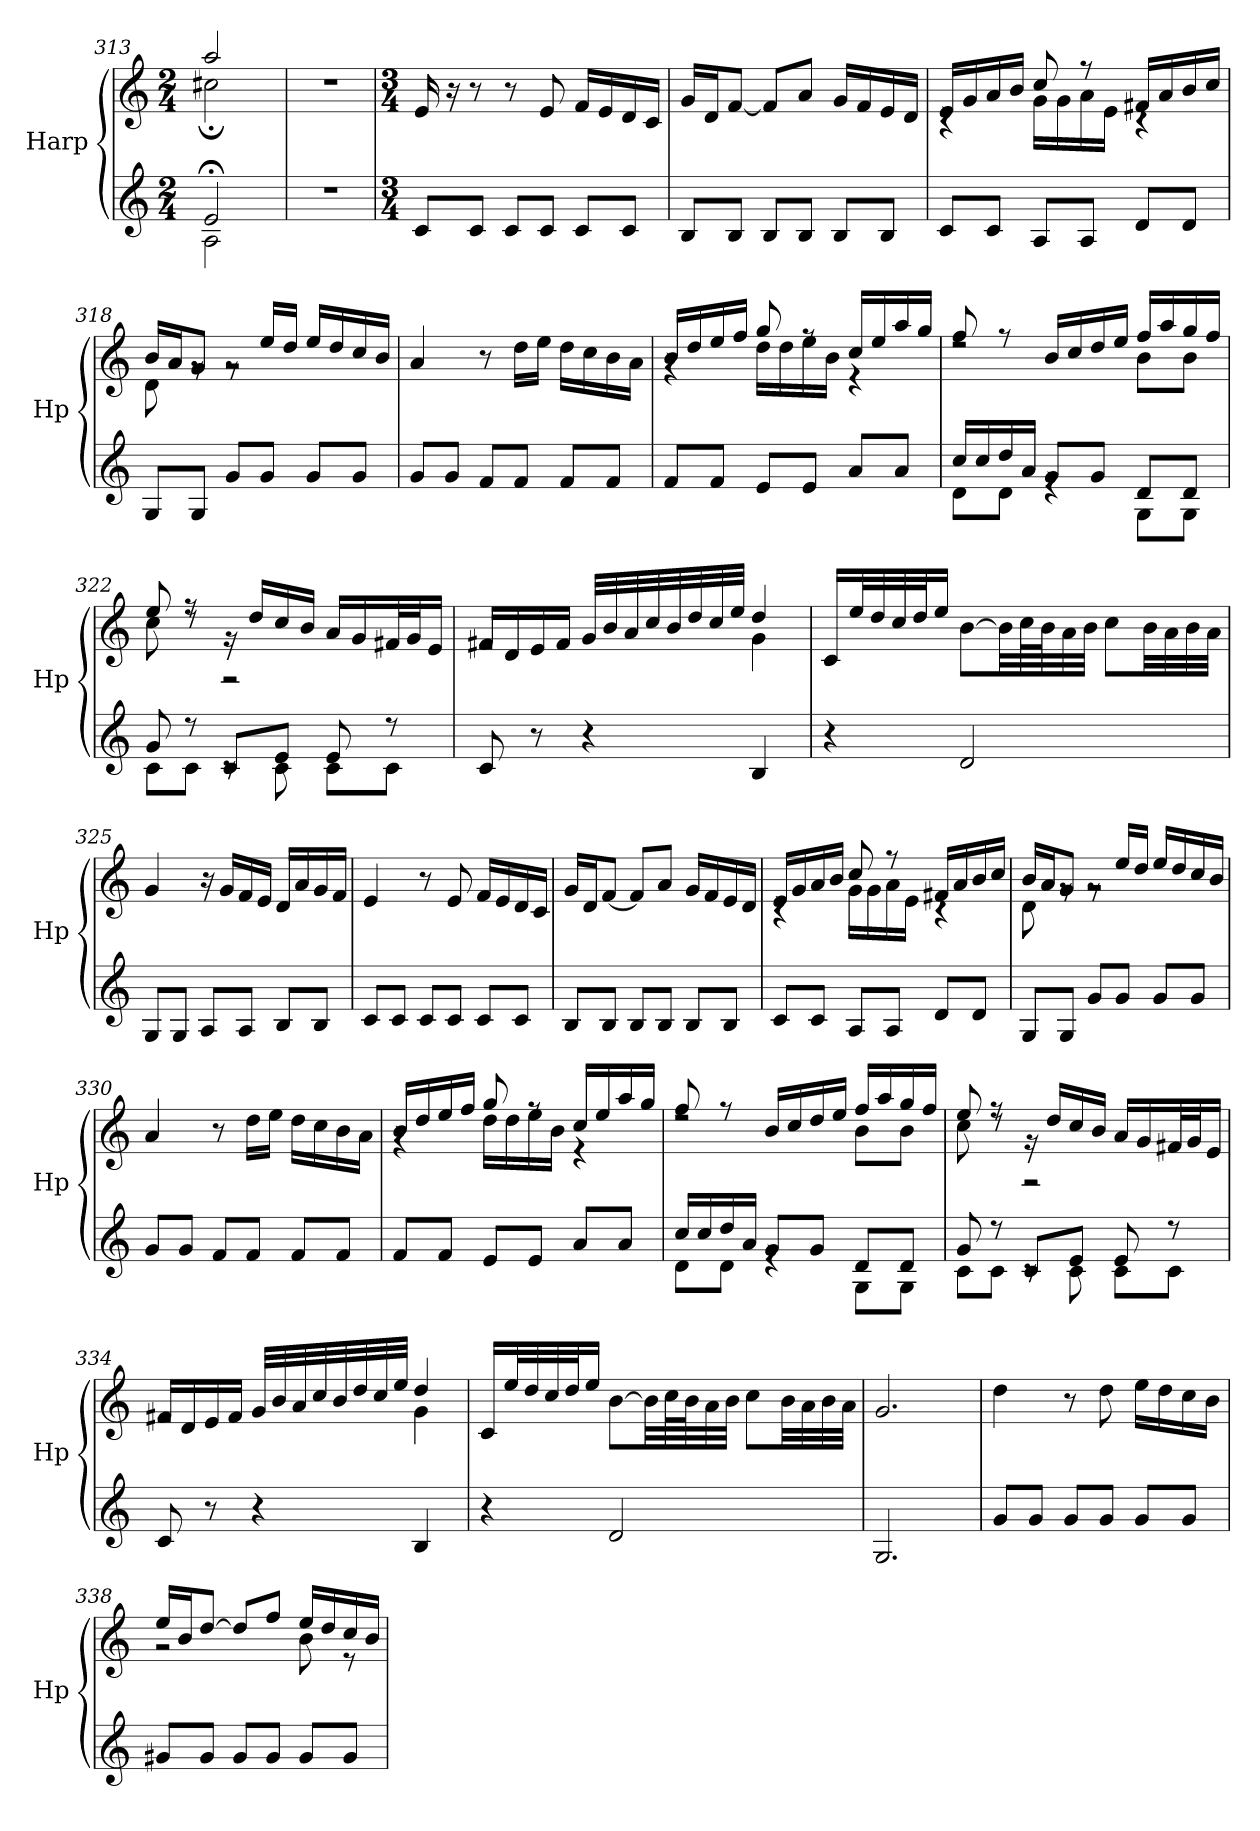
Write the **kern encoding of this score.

**kern	**kern
*part1	*part1
*staff2	*staff1
*I"Harp	*
*I'Hp	*
*clefG2	*clefG2
*k[]	*k[]
*M2/4	*M2/4
=313	=313
*^	*^
2e;</	2A\	2aa/	2cc#X;\
*v	*v	*	*
*	*v	*v
!!LO:PB:g=z
=314	=314
2r	2r
!!LO:PB:g=z
=315	=315
*M3/4	*M3/4
8c/L	16e/
.	16r
8c/J	8r
8c/L	8r
8c/J	8e/
8c/L	16f/LL
.	16e/
8c/J	16d/
.	16c/JJ
=316	=316
8B/L	16g/LL
.	16d/J
8B/J	[8f/J
8B/L	8f/L]
8B/J	8a/J
8B/L	16g/LL
.	16f/
8B/J	16e/
.	16d/JJ
=317	=317
*	*^
8c/L	16e/LL	4rc
.	16g/	.
8c/J	16a/	.
.	16b/JJ	.
8A/L	8cc/	16g\LL
.	.	16g\
8A/J	8r	16a\
.	.	16e\JJ
8d/L	16f#X/LL	4rc
.	16a/	.
8d/J	16b/	.
.	16cc/JJ	.
=318	=318	=318
8G/L	16b/LL	8d\
.	16a/J	.
8G/J	8g/J	8rg
8g/L	8rg	2rg
8g/J	16ee/LL	.
.	16dd/JJ	.
8g/L	16ee/LL	.
.	16dd/	.
8g/J	16cc/	.
.	16b/JJ	.
*	*v	*v
!!LO:LB:g=z
=319	=319
8g/L	4a/
8g/J	.
8f/L	8r
8f/J	16dd\LL
.	16ee\JJ
8f/L	16dd\LL
.	16cc\
8f/J	16b\
.	16a\JJ
=320	=320
*	*^
8f/L	16b/LL	4rg
.	16dd/	.
8f/J	16ee/	.
.	16ff/JJ	.
8e/L	8gg/	16dd\LL
.	.	16dd\
8e/J	8rff	16ee\
.	.	16b\JJ
8a/L	16cc/LL	4r
.	16ee/	.
8a/J	16aa/	.
.	16gg/JJ	.
=321	=321	=321
*^	*	*
16cc/LL	8d\L	8ff/	2rdd
16cc/	.	.	.
16dd/	8d\J	8r	.
16a/JJ	.	.	.
8g/L	4re	16b/LL	.
.	.	16cc/	.
8g/J	.	16dd/	.
.	.	16ee/JJ	.
8d/L	8G\L	16ff/LL	8b\L
.	.	16aa/	.
8d/J	8G\J	16gg/	8b\J
.	.	16ff/JJ	.
=322	=322	=322	=322
8g/	8c\L	8ee/	8cc\
8r	8c\J	8r	8rdd
8c/L	8rc	16rg	2r
.	.	16dd/LL	.
8e/J	8c\	16cc/	.
.	.	16b/JJ	.
8e/	8c\L	16a/LL	.
.	.	16g/	.
8r	8c\J	32f#X/L	.
.	.	32g/J	.
.	.	16e/JJ	.
*v	*v	*	*
!!LO:LB:g=z	!!
=323	=323	=323
8c/	16f#X/LL	2re
.	16d/	.
8r	16e/	.
.	16f#/JJ	.
4r	32g/LLL	.
.	32b/	.
.	32a/	.
.	32cc/	.
.	32b/	.
.	32dd/	.
.	32cc/	.
.	32ee/JJJ	.
4B/	4dd/	4g\
*	*v	*v
=324	=324
4r	16c/LL
.	32ee/L
.	32dd/
.	32cc/
.	32dd/J
.	16ee/JJ
2d/	[8b\L
.	32b\LL]
.	64cc\L
.	64b\J
.	32a\
.	32b\JJJ
.	8cc\L
.	32b\LL
.	32a\
.	32b\
.	32a\JJJ
=325	=325
8G/L	4g/
8G/J	.
8A/L	16r
.	16g/LL
8A/J	16f/
.	16e/JJ
8B/L	16d/LL
.	16a/
8B/J	16g/
.	16f/JJ
!!LO:LB:g=z
=326	=326
8c/L	4e/
8c/J	.
8c/L	8r
8c/J	8e/
8c/L	16f/LL
.	16e/
8c/J	16d/
.	16c/JJ
=327	=327
8B/L	16g/LL
.	16d/J
8B/J	[8f/J
8B/L	8f/L]
8B/J	8a/J
8B/L	16g/LL
.	16f/
8B/J	16e/
.	16d/JJ
=328	=328
*	*^
8c/L	16e/LL	4rc
.	16g/	.
8c/J	16a/	.
.	16b/JJ	.
8A/L	8cc/	16g\LL
.	.	16g\
8A/J	8r	16a\
.	.	16e\JJ
8d/L	16f#X/LL	4rc
.	16a/	.
8d/J	16b/	.
.	16cc/JJ	.
=329	=329	=329
8G/L	16b/LL	8d\
.	16a/J	.
8G/J	8g/J	8rg
8g/L	8rg	2rg
8g/J	16ee/LL	.
.	16dd/JJ	.
8g/L	16ee/LL	.
.	16dd/	.
8g/J	16cc/	.
.	16b/JJ	.
*	*v	*v
!!LO:LB:g=z
=330	=330
8g/L	4a/
8g/J	.
8f/L	8r
8f/J	16dd\LL
.	16ee\JJ
8f/L	16dd\LL
.	16cc\
8f/J	16b\
.	16a\JJ
=331	=331
*	*^
8f/L	16b/LL	4rg
.	16dd/	.
8f/J	16ee/	.
.	16ff/JJ	.
8e/L	8gg/	16dd\LL
.	.	16dd\
8e/J	8rff	16ee\
.	.	16b\JJ
8a/L	16cc/LL	4r
.	16ee/	.
8a/J	16aa/	.
.	16gg/JJ	.
=332	=332	=332
*^	*	*
16cc/LL	8d\L	8ff/	2rdd
16cc/	.	.	.
16dd/	8d\J	8r	.
16a/JJ	.	.	.
8g/L	4re	16b/LL	.
.	.	16cc/	.
8g/J	.	16dd/	.
.	.	16ee/JJ	.
8d/L	8G\L	16ff/LL	8b\L
.	.	16aa/	.
8d/J	8G\J	16gg/	8b\J
.	.	16ff/JJ	.
=333	=333	=333	=333
8g/	8c\L	8ee/	8cc\
8r	8c\J	8r	8rdd
8c/L	8rc	16rg	2r
.	.	16dd/LL	.
8e/J	8c\	16cc/	.
.	.	16b/JJ	.
8e/	8c\L	16a/LL	.
.	.	16g/	.
8r	8c\J	32f#X/L	.
.	.	32g/J	.
.	.	16e/JJ	.
*v	*v	*	*
!!LO:LB:g=z	!!
=334	=334	=334
8c/	16f#X/LL	2re
.	16d/	.
8r	16e/	.
.	16f#/JJ	.
4r	32g/LLL	.
.	32b/	.
.	32a/	.
.	32cc/	.
.	32b/	.
.	32dd/	.
.	32cc/	.
.	32ee/JJJ	.
4B/	4dd/	4g\
*	*v	*v
=335	=335
4r	16c/LL
.	32ee/L
.	32dd/
.	32cc/
.	32dd/J
.	16ee/JJ
2d/	[8b\L
.	32b\LL]
.	64cc\L
.	64b\J
.	32a\
.	32b\JJJ
.	8cc\L
.	32b\LL
.	32a\
.	32b\
.	32a\JJJ
=336	=336
2.G/	2.g/
=337	=337
8g/L	4dd\
8g/J	.
8g/L	8r
8g/J	8dd\
8g/L	16ee\LL
.	16dd\
8g/J	16cc\
.	16b\JJ
!!LO:PB:g=z
=338	=338
*	*^
8g#X/L	16ee/LL	2rg
.	16b/J	.
8g#/J	[8dd/J	.
8g#/L	8dd/L]	.
8g#/J	8ff/J	.
8g#/L	16ee/LL	8b\
.	16dd/	.
8g#/J	16cc/	8re
.	16b/JJ	.
*	*v	*v
=	=
*-	*-
